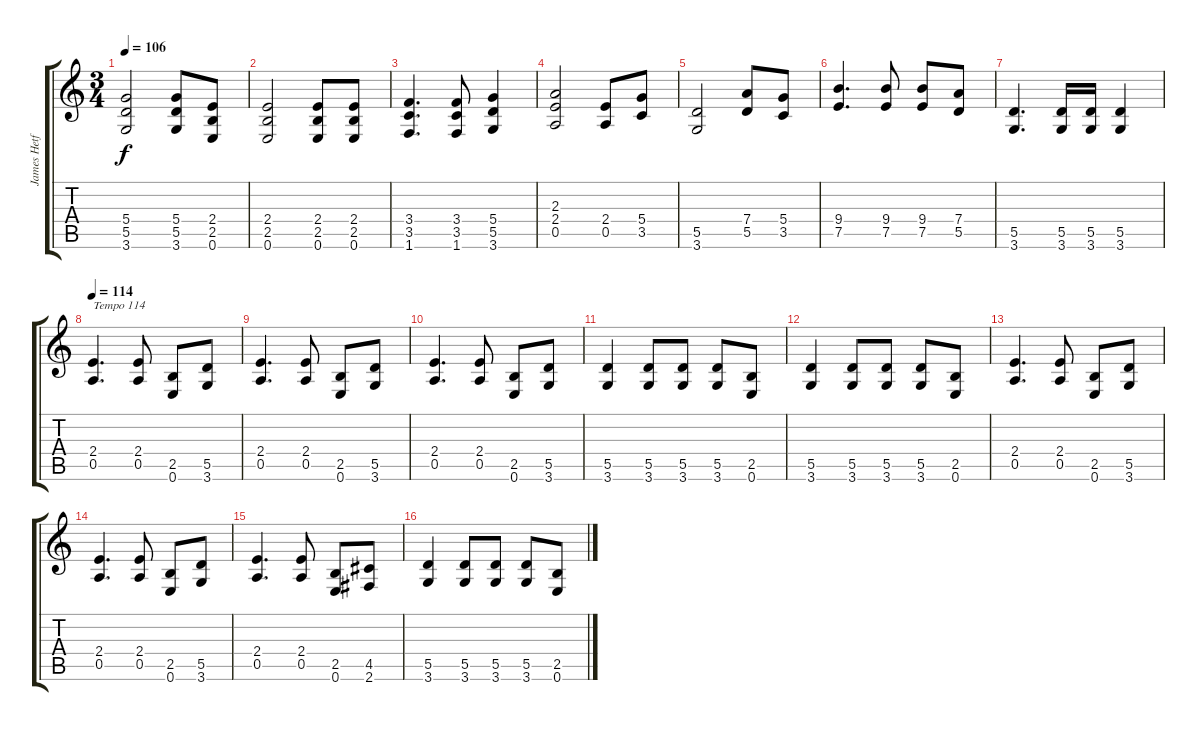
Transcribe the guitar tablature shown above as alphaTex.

\track ("James Hetfield" "James Hetf") {instrument acousticguitarsteel}
\staff {score tabs}
\tuning (E4 B3 G3 D3 A2 E2) {hide}
\ts (3 4)
\tempo 106
\clef g2
\ks c
(5.4 5.5 3.6).2{dy f} (5.4 5.5 3.6).8 (2.4 2.5 0.6).8 |
(2.4 2.5 0.6).2 (2.4 2.5 0.6).8 (2.4 2.5 0.6).8 |
(3.4 3.5 1.6).4{d} (3.4 3.5 1.6).8 (5.4 5.5 3.6).4 |
(2.3 2.4 0.5).2 (2.4 0.5).8 (5.4 3.5).8 |
(5.5 3.6).2 (7.4 5.5).8 (5.4 3.5).8 |
(9.4 7.5).4{d} (9.4 7.5).8 (9.4 7.5).8 (7.4 5.5).8 |
(5.5 3.6).4{d} (5.5 3.6).16 (5.5 3.6).16 (5.5 3.6).4 |
\tempo 114
(2.4 0.5).4{d txt "Tempo 114"} (2.4 0.5).8 (2.5 0.6).8 (5.5 3.6).8 |
(2.4 0.5).4{d} (2.4 0.5).8 (2.5 0.6).8 (5.5 3.6).8 |
(2.4 0.5).4{d} (2.4 0.5).8 (2.5 0.6).8 (5.5 3.6).8 |
(5.5 3.6).4 (5.5 3.6).8 (5.5 3.6).8 (5.5 3.6).8 (2.5 0.6).8 |
(5.5 3.6).4 (5.5 3.6).8 (5.5 3.6).8 (5.5 3.6).8 (2.5 0.6).8 |
(2.4 0.5).4{d} (2.4 0.5).8 (2.5 0.6).8 (5.5 3.6).8 |
(2.4 0.5).4{d} (2.4 0.5).8 (2.5 0.6).8 (5.5 3.6).8 |
(2.4 0.5).4{d} (2.4 0.5).8 (2.5 0.6).8 (4.5 2.6).8 |
(5.5 3.6).4 (5.5 3.6).8 (5.5 3.6).8 (5.5 3.6).8 (2.5 0.6).8
